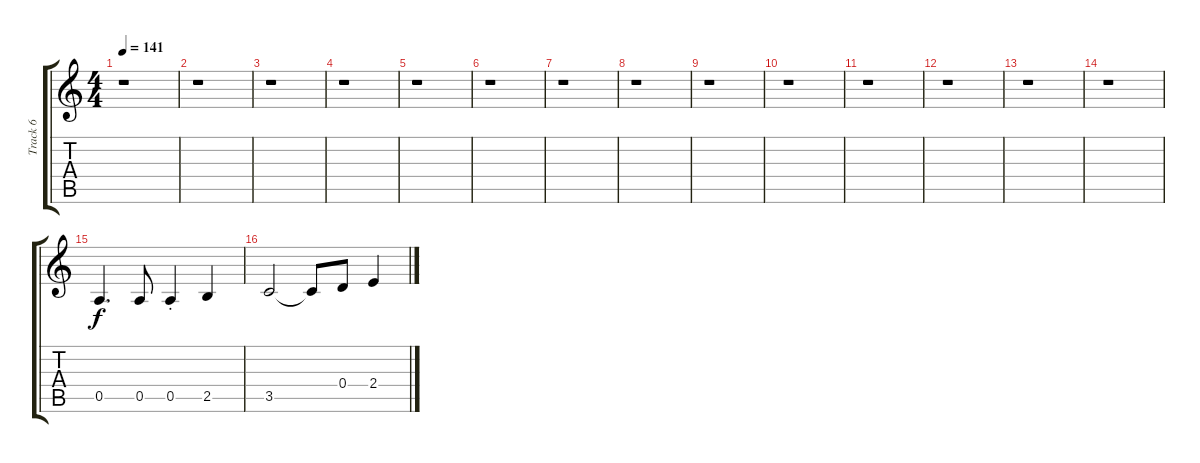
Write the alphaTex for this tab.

\track ("Track 6" "Track 6") {instrument acousticguitarnylon}
\staff {score tabs}
\tuning (E4 B3 G3 D3 A2 D2) {hide}
\ts (4 4)
\tempo 141
\clef g2
\ks c
r.1{dy f} |
r.1 |
r.1 |
r.1 |
r.1 |
r.1 |
r.1 |
r.1 |
r.1 |
r.1 |
r.1 |
r.1 |
r.1 |
r.1 |
0.5.4{d} 0.5.8 0.5{st}.4 2.5.4 |
3.5.2 3.5{t}.8 0.4.8 2.4.4
